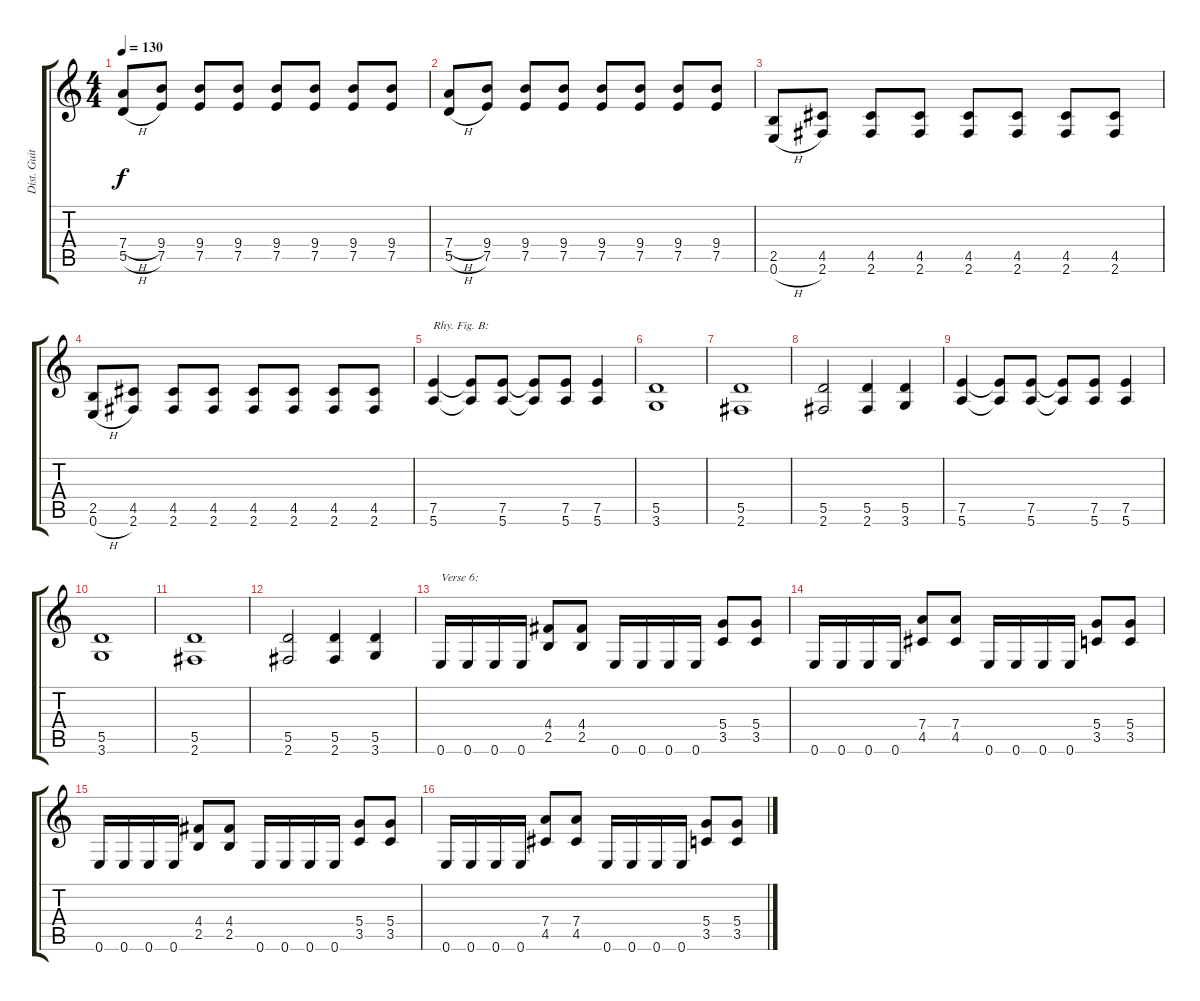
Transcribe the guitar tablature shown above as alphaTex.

\track ("Dist. Guitar 2" "Dist. Guit") {instrument distortionguitar}
\staff {score tabs}
\tuning (E4 B3 G3 D3 A2 E2) {hide}
\ts (4 4)
\tempo 130
\clef g2
\ks c
(7.4{h} 5.5{h}).8{dy f} (9.4 7.5).8 (9.4 7.5).8 (9.4 7.5).8 (9.4 7.5).8 (9.4 7.5).8 (9.4 7.5).8 (9.4 7.5).8 |
(7.4{h} 5.5{h}).8 (9.4 7.5).8 (9.4 7.5).8 (9.4 7.5).8 (9.4 7.5).8 (9.4 7.5).8 (9.4 7.5).8 (9.4 7.5).8 |
(2.5 0.6{h}).8 (4.5 2.6).8 (4.5 2.6).8 (4.5 2.6).8 (4.5 2.6).8 (4.5 2.6).8 (4.5 2.6).8 (4.5 2.6).8 |
(2.5 0.6{h}).8 (4.5 2.6).8 (4.5 2.6).8 (4.5 2.6).8 (4.5 2.6).8 (4.5 2.6).8 (4.5 2.6).8 (4.5 2.6).8 |
(7.5 5.6).4{txt "Rhy. Fig. B:"} (7.5{t} 5.6{t}).8 (7.5 5.6).8 (7.5{t} 5.6{t}).8 (7.5 5.6).8 (7.5 5.6).4 |
(5.5 3.6).1 |
(5.5 2.6).1 |
(5.5 2.6).2 (5.5 2.6).4 (5.5 3.6).4 |
(7.5 5.6).4 (7.5{t} 5.6{t}).8 (7.5 5.6).8 (7.5{t} 5.6{t}).8 (7.5 5.6).8 (7.5 5.6).4 |
(5.5 3.6).1 |
(5.5 2.6).1 |
(5.5 2.6).2 (5.5 2.6).4 (5.5 3.6).4 |
0.6.16{txt "Verse 6:"} 0.6.16 0.6.16 0.6.16 (4.4 2.5).8 (4.4 2.5).8 0.6.16 0.6.16 0.6.16 0.6.16 (5.4 3.5).8 (5.4 3.5).8 |
0.6.16 0.6.16 0.6.16 0.6.16 (7.4 4.5).8 (7.4 4.5).8 0.6.16 0.6.16 0.6.16 0.6.16 (5.4 3.5).8 (5.4 3.5).8 |
0.6.16 0.6.16 0.6.16 0.6.16 (4.4 2.5).8 (4.4 2.5).8 0.6.16 0.6.16 0.6.16 0.6.16 (5.4 3.5).8 (5.4 3.5).8 |
0.6.16 0.6.16 0.6.16 0.6.16 (7.4 4.5).8 (7.4 4.5).8 0.6.16 0.6.16 0.6.16 0.6.16 (5.4 3.5).8 (5.4 3.5).8
